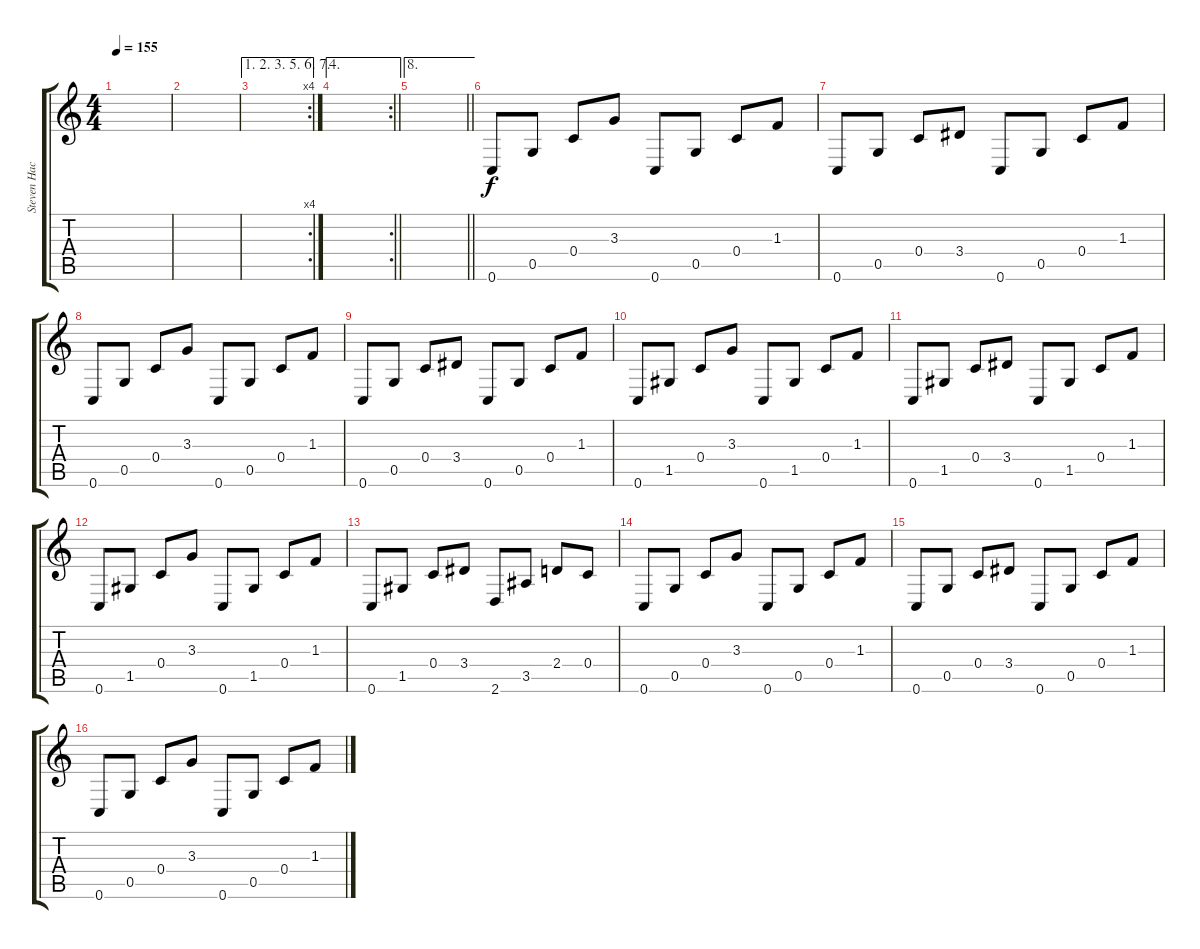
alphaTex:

\track ("Steven Hackney Clean" "Steven Hac") {solo instrument electricguitarjazz bank 255}
\staff {score tabs}
\tuning (D4 B3 E3 C3 G2 C2) {hide}
\ts (4 4)
\tempo 155
\clef g2
\ks c
|
|
\ae (1 2 3 5 6 7)
\rc 4
|
\ae 4
\rc 2
\barLineRight lightlight
|
\ae 8
\barLineRight lightlight
|
0.6.8 0.5.8 0.4.8 3.3.8 0.6.8 0.5.8 0.4.8 1.3.8 |
0.6.8 0.5.8 0.4.8 3.4.8 0.6.8 0.5.8 0.4.8 1.3.8 |
0.6.8 0.5.8 0.4.8 3.3.8 0.6.8 0.5.8 0.4.8 1.3.8 |
0.6.8 0.5.8 0.4.8 3.4.8 0.6.8 0.5.8 0.4.8 1.3.8 |
0.6.8 1.5.8 0.4.8 3.3.8 0.6.8 1.5.8 0.4.8 1.3.8 |
0.6.8 1.5.8 0.4.8 3.4.8 0.6.8 1.5.8 0.4.8 1.3.8 |
0.6.8 1.5.8 0.4.8 3.3.8 0.6.8 1.5.8 0.4.8 1.3.8 |
0.6.8 1.5.8 0.4.8 3.4.8 2.6.8 3.5.8 2.4.8 0.4.8 |
0.6.8 0.5.8 0.4.8 3.3.8 0.6.8 0.5.8 0.4.8 1.3.8 |
0.6.8 0.5.8 0.4.8 3.4.8 0.6.8 0.5.8 0.4.8 1.3.8 |
0.6.8 0.5.8 0.4.8 3.3.8 0.6.8 0.5.8 0.4.8 1.3.8
